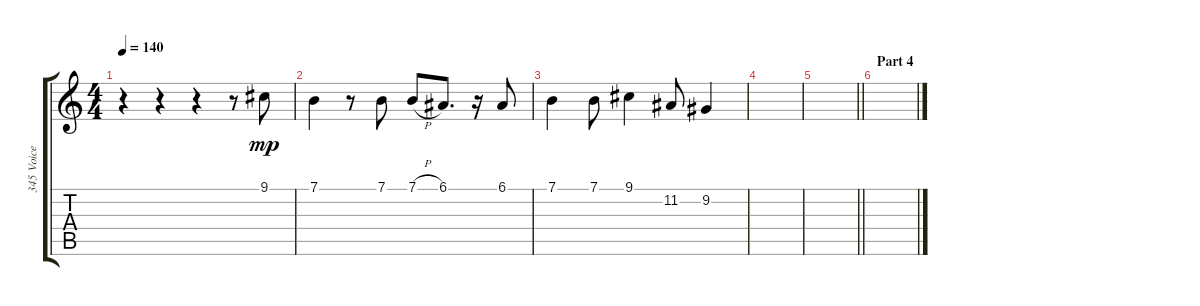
\track ("345 Voice" "345 Voice") {instrument pad7halo}
\staff {score tabs}
\tuning (E4 B3 G3 D3 A2 E2) {hide}
\ts (4 4)
\tempo 140
\clef g2
\ks c
r.4{dy mp} r.4 r.4 r.8 9.1.8 |
7.1.4 r.8 7.1.8 7.1{h}.8 6.1.8{d} r.16 6.1.8 |
7.1.4 7.1.8 9.1.4 11.2.8 9.2.4 |
|
\barLineRight lightlight
|
\section ("" "Part 4")
